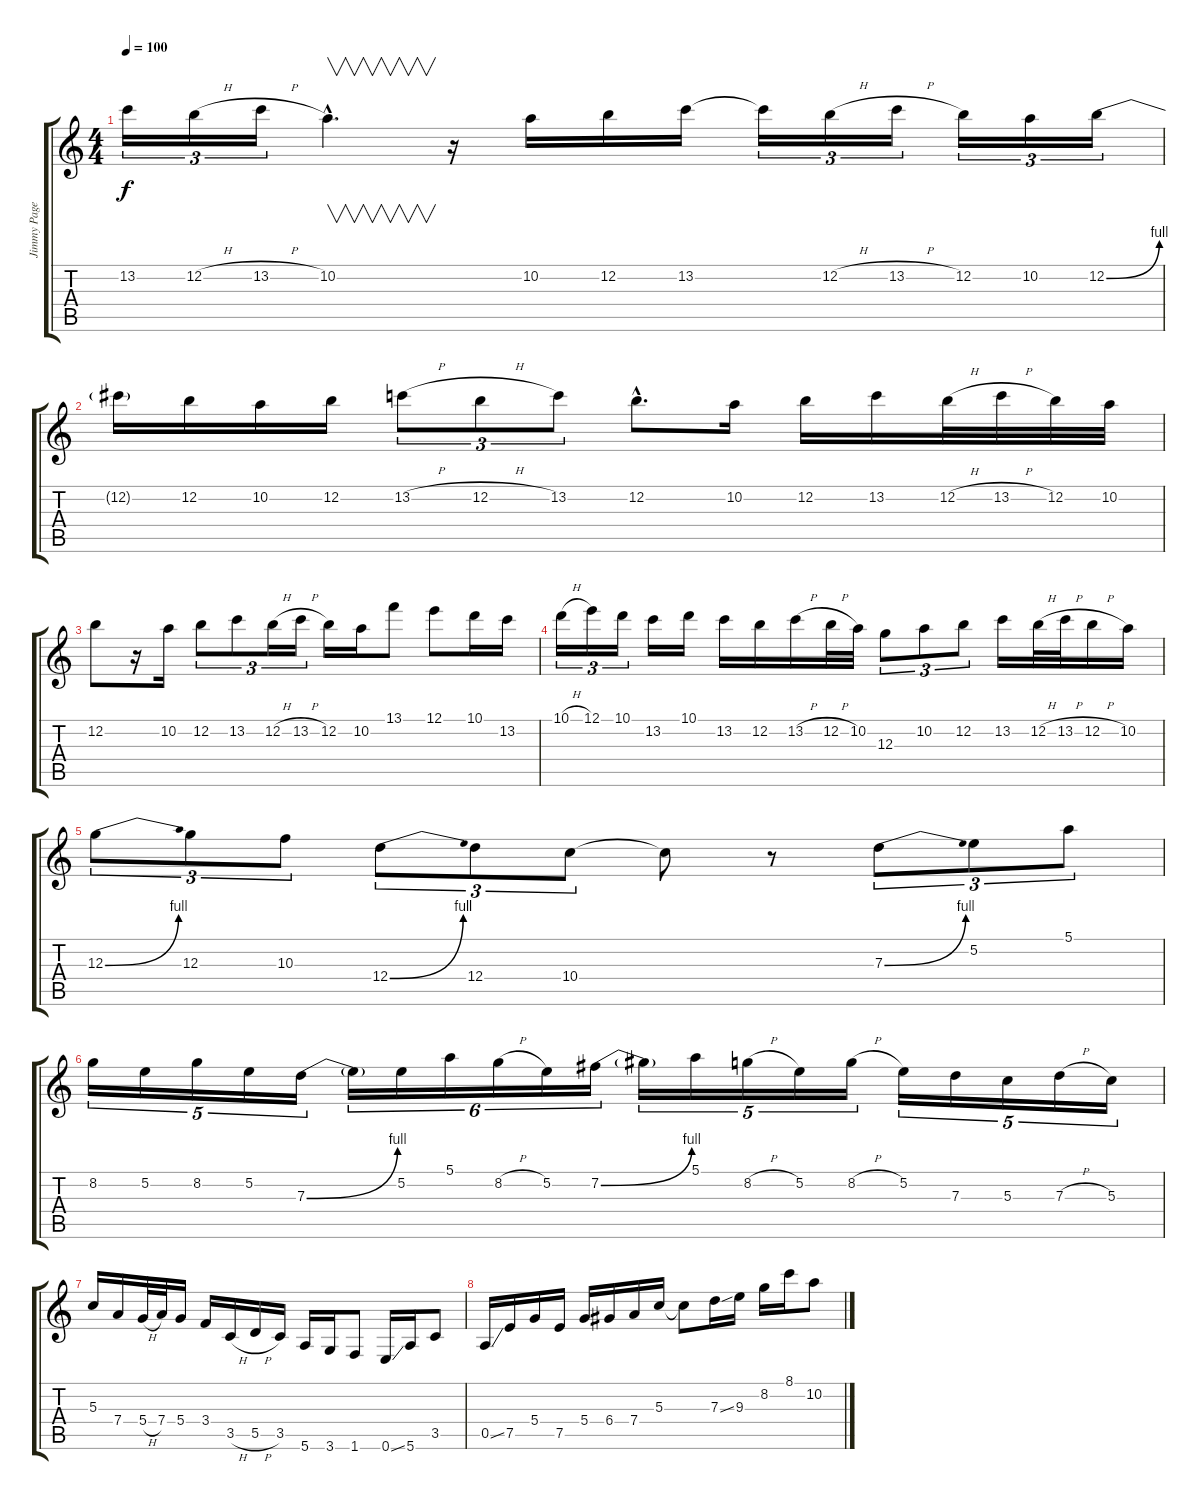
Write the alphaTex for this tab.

\track ("Jimmy Page" "Jimmy Page") {instrument overdrivenguitar}
\staff {score tabs}
\tuning (E4 B3 G3 D3 A2 E2) {hide}
\ts (4 4)
\tempo 100
\clef g2
\ks c
13.2.16{tu (3 2) dy f} 12.2{h}.16{tu (3 2)} 13.2{h}.16{tu (3 2)} 10.2{hac}.4{v d} r.16 10.2.16 12.2.16 13.2.16 13.2{t}.16{tu (3 2)} 12.2{h}.16{tu (3 2)} 13.2{h}.16{tu (3 2)} 12.2.16{tu (3 2)} 10.2.16{tu (3 2)} 12.2{be (bend 0 0 60 4)}.16{tu (3 2)} |
12.2{t}.16 12.2.16 10.2.16 12.2.16 13.2{h}.8{tu (3 2)} 12.2{h}.8{tu (3 2)} 13.2.8{tu (3 2)} 12.2{hac}.8{d} 10.2.16 12.2.16 13.2.16 12.2{h}.32 13.2{h}.32 12.2.32 10.2.32 |
12.2.8 r.16 10.2.16 12.2.8{tu (3 2)} 13.2.8{tu (3 2)} 12.2{h}.16{tu (3 2)} 13.2{h}.16{tu (3 2)} 12.2.16 10.2.16 13.1.8 12.1.8 10.1.16 13.2.16 |
10.1{h}.16{tu (3 2)} 12.1.16{tu (3 2)} 10.1.16{tu (3 2)} 13.2.16 10.1.16 13.2.16 12.2.16 13.2{h}.16 12.2{h}.32 10.2.32 12.3.8{tu (3 2)} 10.2.8{tu (3 2)} 12.2.8{tu (3 2)} 13.2.16 12.2{h}.32 13.2{h}.32 12.2{h}.16 10.2.16 |
12.3{be (bend 0 0 60 4)}.8{tu (3 2)} 12.3.8{tu (3 2)} 10.3.8{tu (3 2)} 12.4{be (bend 0 0 60 4)}.8{tu (3 2)} 12.4.8{tu (3 2)} 10.4.8{tu (3 2)} 10.4{t}.8 r.8 7.3{be (bend 0 0 60 4)}.8{tu (3 2)} 5.2.8{tu (3 2)} 5.1.8{tu (3 2)} |
8.2.16{tu (5 4)} 5.2.16{tu (5 4)} 8.2.16{tu (5 4)} 5.2.16{tu (5 4)} 7.3{be (bend 0 0 60 4)}.16{tu (5 4)} 7.3{t}.16{tu (6 4)} 5.2.16{tu (6 4)} 5.1.16{tu (6 4)} 8.2{h}.16{tu (6 4)} 5.2.16{tu (6 4)} 7.2{be (bend 0 0 60 4)}.16{tu (6 4)} 7.2{t}.16{tu (5 4)} 5.1.16{tu (5 4)} 8.2{h}.16{tu (5 4)} 5.2.16{tu (5 4)} 8.2{h}.16{tu (5 4)} 5.2.16{tu (5 4)} 7.3.16{tu (5 4)} 5.3.16{tu (5 4)} 7.3{h}.16{tu (5 4)} 5.3.16{tu (5 4)} |
5.3.16 7.4.16 5.4{h}.32 7.4.32 5.4.16 3.4.16 3.5{h}.16 5.5{h}.16 3.5.16 5.6.16 3.6.16 1.6.8 0.6{ss}.16 5.6.16 3.5.8 |
0.5{ss}.16 7.5.16 5.4.16 7.5.16 5.4.16 6.4.16 7.4.16 5.3.16 5.3{t}.8 7.3{ss}.16 9.3.16 8.2.16 8.1.16 10.2.8
